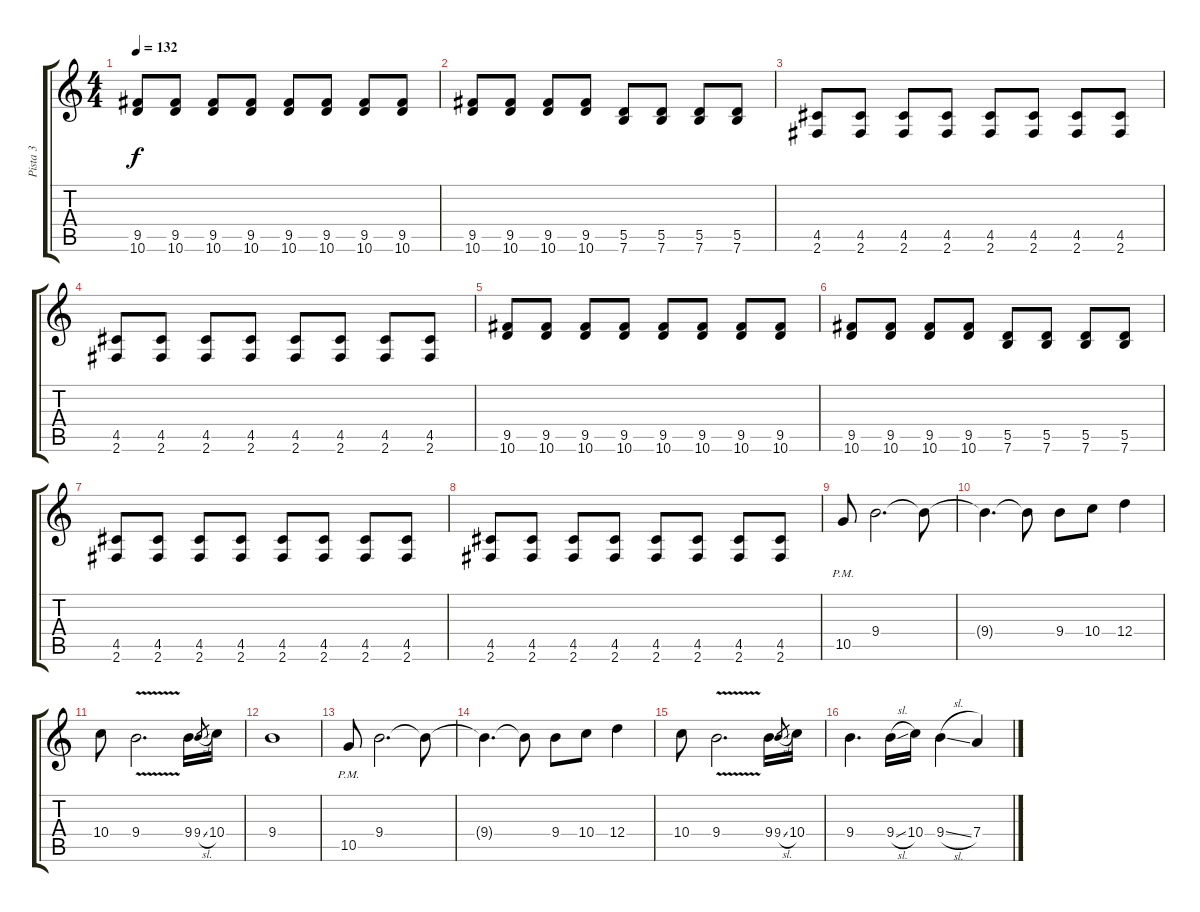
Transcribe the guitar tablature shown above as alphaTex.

\track ("Pista 3" "Pista 3") {instrument distortionguitar}
\staff {score tabs}
\tuning (E4 B3 G3 D3 A2 E2) {hide}
\ts (4 4)
\tempo 132
\clef g2
\ks c
(9.5 10.6).8{dy f} (9.5 10.6).8 (9.5 10.6).8 (9.5 10.6).8 (9.5 10.6).8 (9.5 10.6).8 (9.5 10.6).8 (9.5 10.6).8 |
(9.5 10.6).8 (9.5 10.6).8 (9.5 10.6).8 (9.5 10.6).8 (5.5 7.6).8 (5.5 7.6).8 (5.5 7.6).8 (5.5 7.6).8 |
(4.5 2.6).8 (4.5 2.6).8 (4.5 2.6).8 (4.5 2.6).8 (4.5 2.6).8 (4.5 2.6).8 (4.5 2.6).8 (4.5 2.6).8 |
(4.5 2.6).8 (4.5 2.6).8 (4.5 2.6).8 (4.5 2.6).8 (4.5 2.6).8 (4.5 2.6).8 (4.5 2.6).8 (4.5 2.6).8 |
(9.5 10.6).8 (9.5 10.6).8 (9.5 10.6).8 (9.5 10.6).8 (9.5 10.6).8 (9.5 10.6).8 (9.5 10.6).8 (9.5 10.6).8 |
(9.5 10.6).8 (9.5 10.6).8 (9.5 10.6).8 (9.5 10.6).8 (5.5 7.6).8 (5.5 7.6).8 (5.5 7.6).8 (5.5 7.6).8 |
(4.5 2.6).8 (4.5 2.6).8 (4.5 2.6).8 (4.5 2.6).8 (4.5 2.6).8 (4.5 2.6).8 (4.5 2.6).8 (4.5 2.6).8 |
(4.5 2.6).8 (4.5 2.6).8 (4.5 2.6).8 (4.5 2.6).8 (4.5 2.6).8 (4.5 2.6).8 (4.5 2.6).8 (4.5 2.6).8 |
10.5{pm}.8 9.4.2{d} 9.4{t}.8 |
9.4{t}.4{d} 9.4{t}.8 9.4.8 10.4.8 12.4.4 |
10.4.8 9.4{v}.2{d} 9.4.16 9.4{sl}.8{gr} 10.4.16 |
9.4.1 |
10.5{pm}.8 9.4.2{d} 9.4{t}.8 |
9.4{t}.4{d} 9.4{t}.8 9.4.8 10.4.8 12.4.4 |
10.4.8 9.4{v}.2{d} 9.4.16 9.4{sl}.8{gr} 10.4.16 |
9.4.4{d} 9.4{sl}.16 10.4.16 9.4{sl}.4 7.4.4
